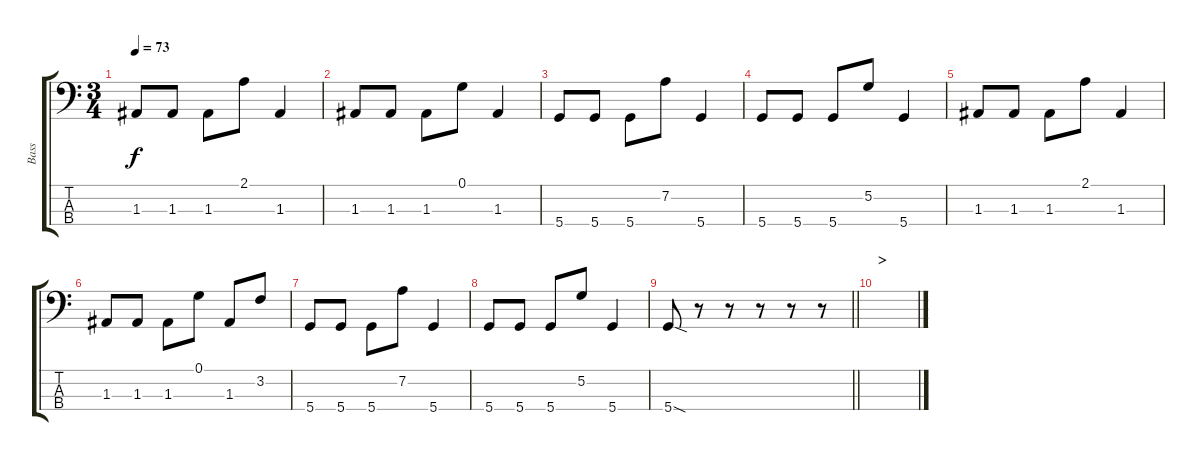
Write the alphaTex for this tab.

\track ("Bass" "Bass") {instrument electricbassfinger}
\staff {score tabs}
\tuning (G2 D2 A1 D1) {hide}
\ts (3 4)
\tempo 73
\clef f4
\ks c
1.3.8{dy f} 1.3.8 1.3.8 2.1.8 1.3.4 |
1.3.8 1.3.8 1.3.8 0.1.8 1.3.4 |
5.4.8 5.4.8 5.4.8 7.2.8 5.4.4 |
5.4.8 5.4.8 5.4.8 5.2.8 5.4.4 |
1.3.8 1.3.8 1.3.8 2.1.8 1.3.4 |
1.3.8 1.3.8 1.3.8 0.1.8 1.3.8 3.2.8 |
5.4.8 5.4.8 5.4.8 7.2.8 5.4.4 |
5.4.8 5.4.8 5.4.8 5.2.8 5.4.4 |
\barLineRight lightlight
5.4{sod}.8 r.8 r.8 r.8 r.8 r.8 |
\section ("" ">")
